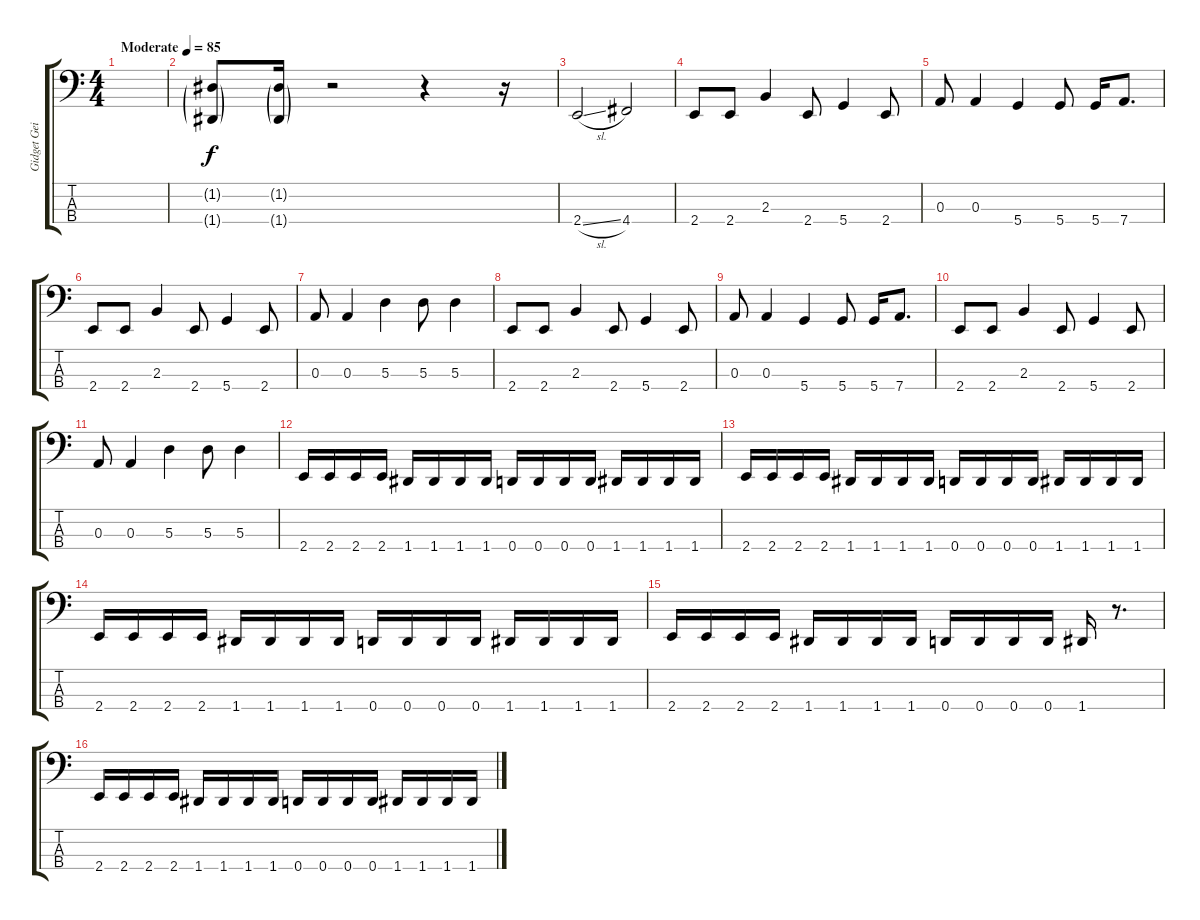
\track ("Gidget Gein" "Gidget Gei") {instrument electricbassfinger}
\staff {score tabs}
\tuning (G2 D2 A1 D1) {hide}
\ts (4 4)
\tempo (85 "Moderate")
\clef f4
\ks c
|
(1.2{g} 1.4{g}).8 (1.2{g} 1.4{g}).16 r.2 r.4 r.16 |
2.4{sl}.2{dy f} 4.4.2 |
2.4.8 2.4.8 2.3.4 2.4.8 5.4.4 2.4.8 |
0.3.8 0.3.4 5.4.4 5.4.8 5.4.16 7.4.8{d} |
2.4.8 2.4.8 2.3.4 2.4.8 5.4.4 2.4.8 |
0.3.8 0.3.4 5.3.4 5.3.8 5.3.4 |
2.4.8 2.4.8 2.3.4 2.4.8 5.4.4 2.4.8 |
0.3.8 0.3.4 5.4.4 5.4.8 5.4.16 7.4.8{d} |
2.4.8 2.4.8 2.3.4 2.4.8 5.4.4 2.4.8 |
0.3.8 0.3.4 5.3.4 5.3.8 5.3.4 |
2.4.16 2.4.16 2.4.16 2.4.16 1.4.16 1.4.16 1.4.16 1.4.16 0.4.16 0.4.16 0.4.16 0.4.16 1.4.16 1.4.16 1.4.16 1.4.16 |
2.4.16 2.4.16 2.4.16 2.4.16 1.4.16 1.4.16 1.4.16 1.4.16 0.4.16 0.4.16 0.4.16 0.4.16 1.4.16 1.4.16 1.4.16 1.4.16 |
2.4.16 2.4.16 2.4.16 2.4.16 1.4.16 1.4.16 1.4.16 1.4.16 0.4.16 0.4.16 0.4.16 0.4.16 1.4.16 1.4.16 1.4.16 1.4.16 |
2.4.16 2.4.16 2.4.16 2.4.16 1.4.16 1.4.16 1.4.16 1.4.16 0.4.16 0.4.16 0.4.16 0.4.16 1.4.16 r.8{d} |
2.4.16 2.4.16 2.4.16 2.4.16 1.4.16 1.4.16 1.4.16 1.4.16 0.4.16 0.4.16 0.4.16 0.4.16 1.4.16 1.4.16 1.4.16 1.4.16
